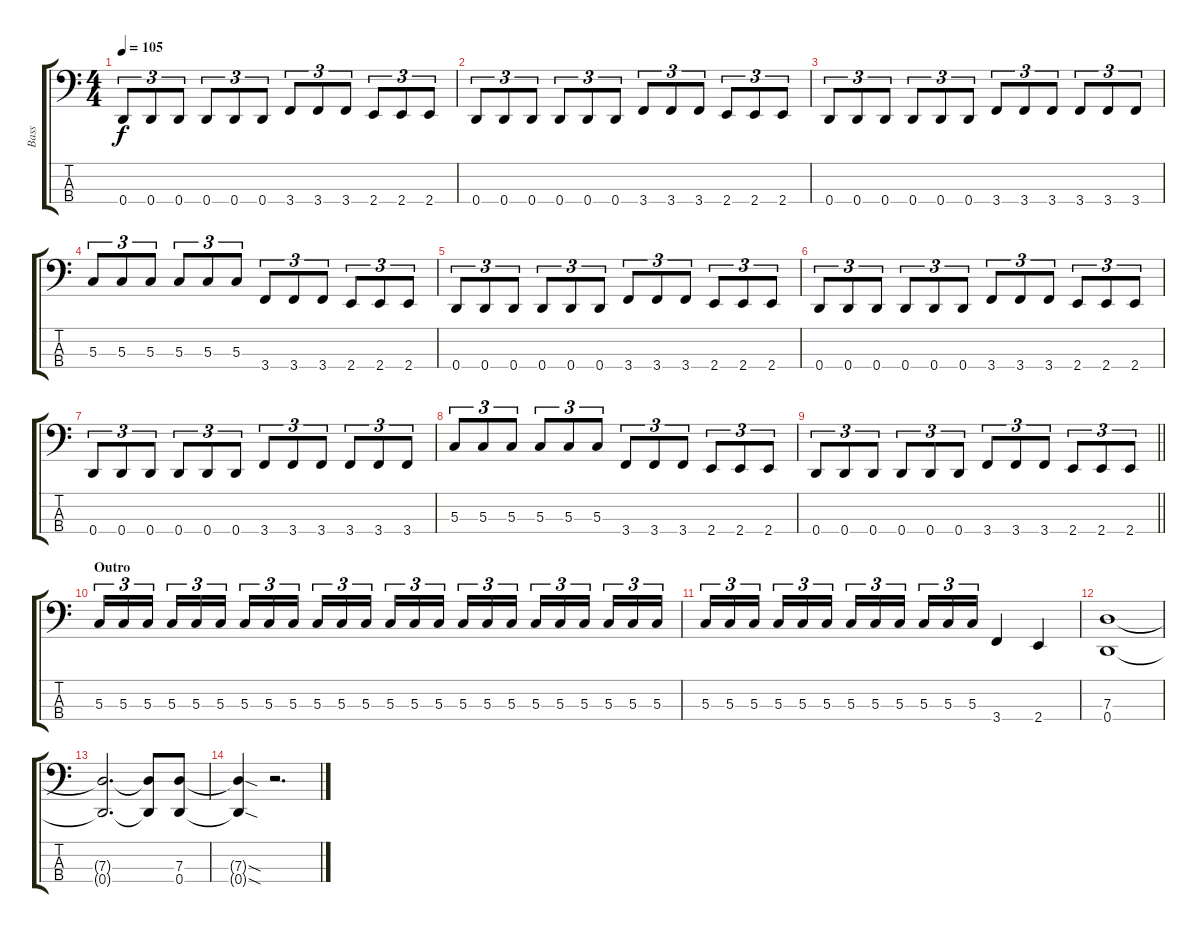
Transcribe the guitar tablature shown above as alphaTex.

\track ("Bass" "Bass") {instrument electricbasspick}
\staff {score tabs}
\tuning (F2 C2 G1 D1) {hide}
\ts (4 4)
\tempo 105
\clef f4
\ks c
0.4.8{tu (3 2) dy f} 0.4.8{tu (3 2)} 0.4.8{tu (3 2)} 0.4.8{tu (3 2)} 0.4.8{tu (3 2)} 0.4.8{tu (3 2)} 3.4.8{tu (3 2)} 3.4.8{tu (3 2)} 3.4.8{tu (3 2)} 2.4.8{tu (3 2)} 2.4.8{tu (3 2)} 2.4.8{tu (3 2)} |
0.4.8{tu (3 2)} 0.4.8{tu (3 2)} 0.4.8{tu (3 2)} 0.4.8{tu (3 2)} 0.4.8{tu (3 2)} 0.4.8{tu (3 2)} 3.4.8{tu (3 2)} 3.4.8{tu (3 2)} 3.4.8{tu (3 2)} 2.4.8{tu (3 2)} 2.4.8{tu (3 2)} 2.4.8{tu (3 2)} |
0.4.8{tu (3 2)} 0.4.8{tu (3 2)} 0.4.8{tu (3 2)} 0.4.8{tu (3 2)} 0.4.8{tu (3 2)} 0.4.8{tu (3 2)} 3.4.8{tu (3 2)} 3.4.8{tu (3 2)} 3.4.8{tu (3 2)} 3.4.8{tu (3 2)} 3.4.8{tu (3 2)} 3.4.8{tu (3 2)} |
5.3.8{tu (3 2)} 5.3.8{tu (3 2)} 5.3.8{tu (3 2)} 5.3.8{tu (3 2)} 5.3.8{tu (3 2)} 5.3.8{tu (3 2)} 3.4.8{tu (3 2)} 3.4.8{tu (3 2)} 3.4.8{tu (3 2)} 2.4.8{tu (3 2)} 2.4.8{tu (3 2)} 2.4.8{tu (3 2)} |
0.4.8{tu (3 2)} 0.4.8{tu (3 2)} 0.4.8{tu (3 2)} 0.4.8{tu (3 2)} 0.4.8{tu (3 2)} 0.4.8{tu (3 2)} 3.4.8{tu (3 2)} 3.4.8{tu (3 2)} 3.4.8{tu (3 2)} 2.4.8{tu (3 2)} 2.4.8{tu (3 2)} 2.4.8{tu (3 2)} |
0.4.8{tu (3 2)} 0.4.8{tu (3 2)} 0.4.8{tu (3 2)} 0.4.8{tu (3 2)} 0.4.8{tu (3 2)} 0.4.8{tu (3 2)} 3.4.8{tu (3 2)} 3.4.8{tu (3 2)} 3.4.8{tu (3 2)} 2.4.8{tu (3 2)} 2.4.8{tu (3 2)} 2.4.8{tu (3 2)} |
0.4.8{tu (3 2)} 0.4.8{tu (3 2)} 0.4.8{tu (3 2)} 0.4.8{tu (3 2)} 0.4.8{tu (3 2)} 0.4.8{tu (3 2)} 3.4.8{tu (3 2)} 3.4.8{tu (3 2)} 3.4.8{tu (3 2)} 3.4.8{tu (3 2)} 3.4.8{tu (3 2)} 3.4.8{tu (3 2)} |
5.3.8{tu (3 2)} 5.3.8{tu (3 2)} 5.3.8{tu (3 2)} 5.3.8{tu (3 2)} 5.3.8{tu (3 2)} 5.3.8{tu (3 2)} 3.4.8{tu (3 2)} 3.4.8{tu (3 2)} 3.4.8{tu (3 2)} 2.4.8{tu (3 2)} 2.4.8{tu (3 2)} 2.4.8{tu (3 2)} |
\barLineRight lightlight
0.4.8{tu (3 2)} 0.4.8{tu (3 2)} 0.4.8{tu (3 2)} 0.4.8{tu (3 2)} 0.4.8{tu (3 2)} 0.4.8{tu (3 2)} 3.4.8{tu (3 2)} 3.4.8{tu (3 2)} 3.4.8{tu (3 2)} 2.4.8{tu (3 2)} 2.4.8{tu (3 2)} 2.4.8{tu (3 2)} |
\section ("" "Outro")
5.3.16{tu (3 2)} 5.3.16{tu (3 2)} 5.3.16{tu (3 2) beam splitsecondary} 5.3.16{tu (3 2)} 5.3.16{tu (3 2)} 5.3.16{tu (3 2)} 5.3.16{tu (3 2)} 5.3.16{tu (3 2)} 5.3.16{tu (3 2) beam splitsecondary} 5.3.16{tu (3 2)} 5.3.16{tu (3 2)} 5.3.16{tu (3 2)} 5.3.16{tu (3 2)} 5.3.16{tu (3 2)} 5.3.16{tu (3 2) beam splitsecondary} 5.3.16{tu (3 2)} 5.3.16{tu (3 2)} 5.3.16{tu (3 2)} 5.3.16{tu (3 2)} 5.3.16{tu (3 2)} 5.3.16{tu (3 2) beam splitsecondary} 5.3.16{tu (3 2)} 5.3.16{tu (3 2)} 5.3.16{tu (3 2)} |
5.3.16{tu (3 2)} 5.3.16{tu (3 2)} 5.3.16{tu (3 2) beam splitsecondary} 5.3.16{tu (3 2)} 5.3.16{tu (3 2)} 5.3.16{tu (3 2)} 5.3.16{tu (3 2)} 5.3.16{tu (3 2)} 5.3.16{tu (3 2) beam splitsecondary} 5.3.16{tu (3 2)} 5.3.16{tu (3 2)} 5.3.16{tu (3 2)} 3.4.4 2.4.4 |
(7.3 0.4).1 |
(7.3{t} 0.4{t}).2{d} (7.3{t} 0.4{t}).8 (7.3 0.4).8 |
(7.3{sod t} 0.4{sod t}).4 r.2{d}
